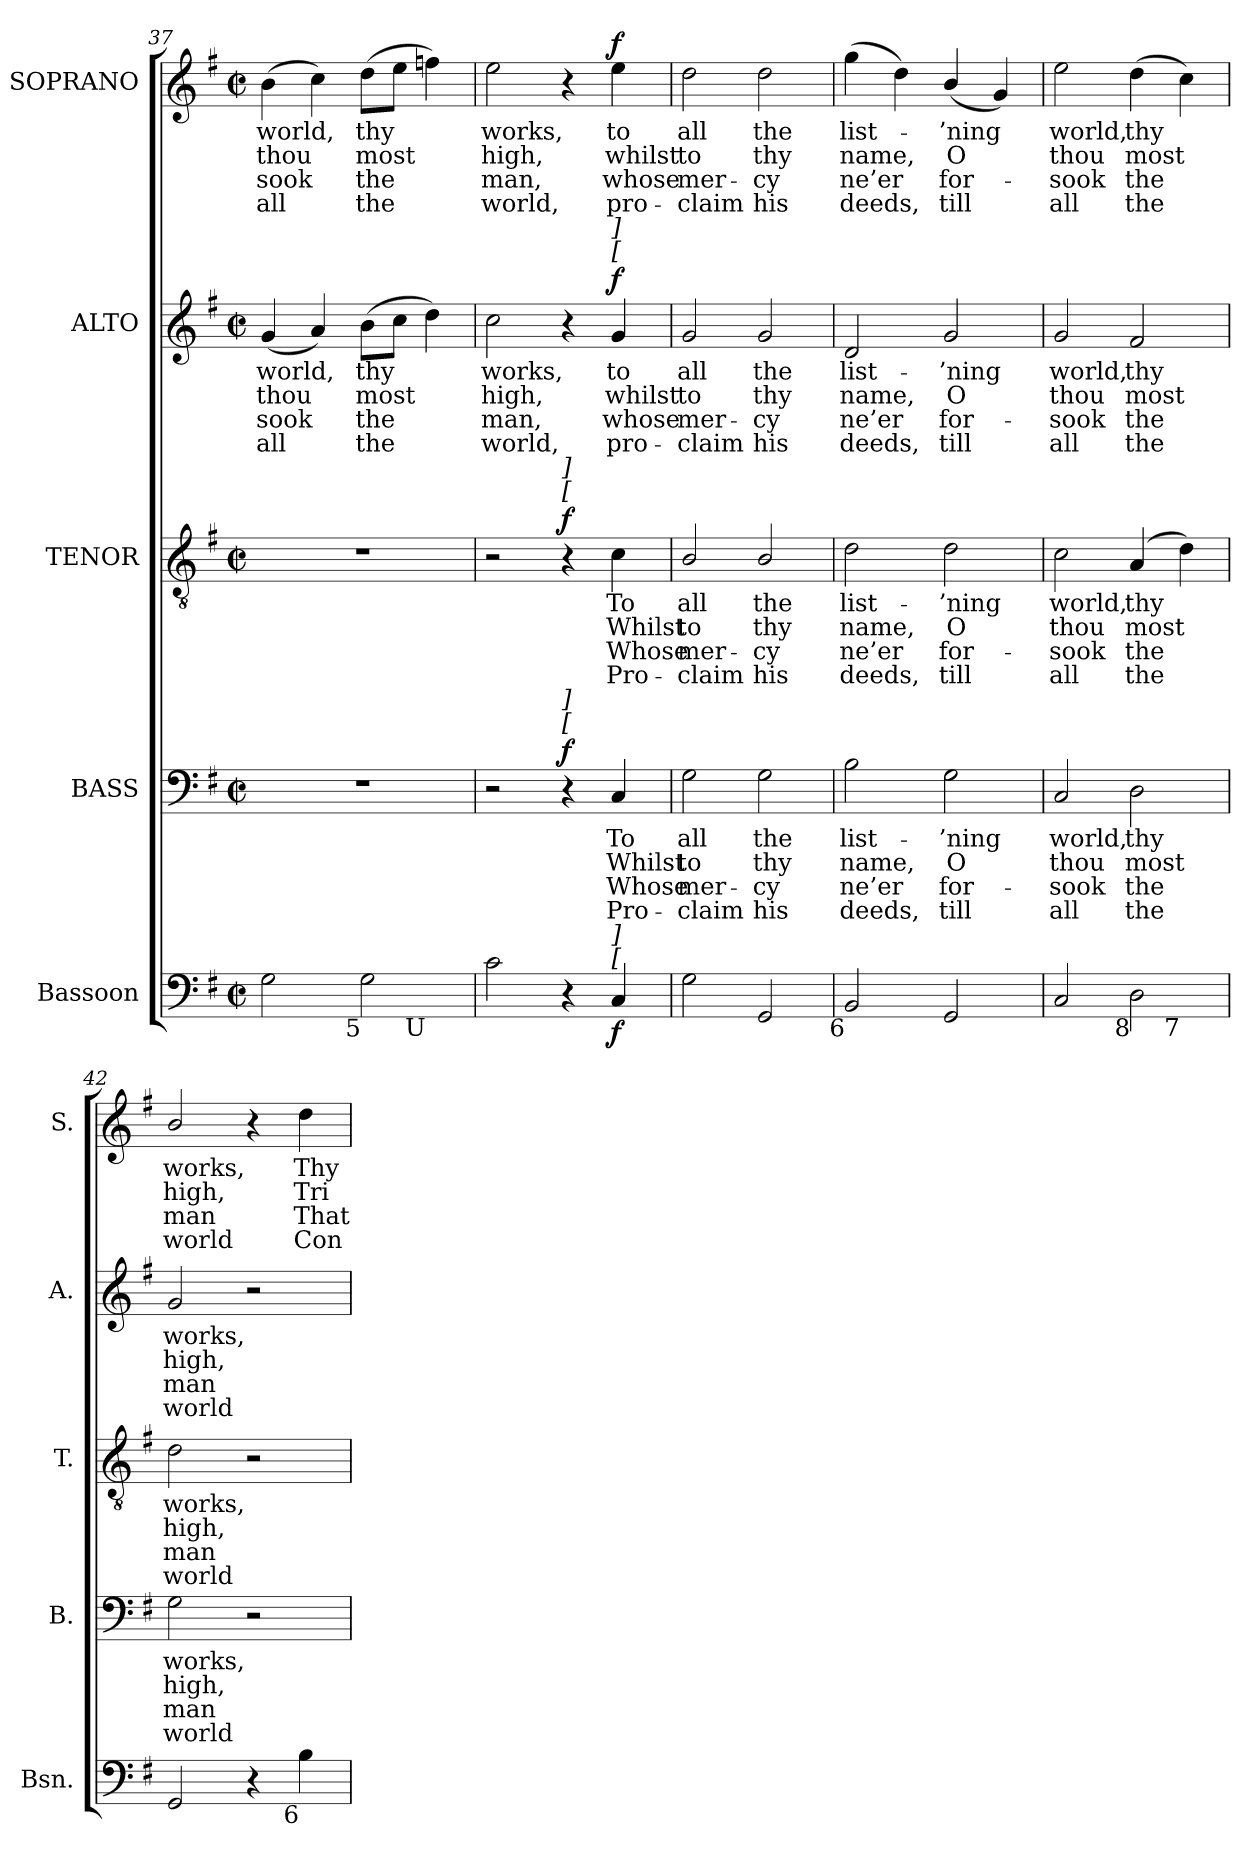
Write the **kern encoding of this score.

**kern	**dynam	**kern	**text	**text	**text	**text	**dynam	**kern	**text	**text	**text	**text	**dynam	**kern	**text	**text	**text	**text	**dynam	**kern	**text	**text	**text	**text	**dynam
*part5	*part5	*part4	*part4	*part4	*part4	*part4	*part4	*part3	*part3	*part3	*part3	*part3	*part3	*part2	*part2	*part2	*part2	*part2	*part2	*part1	*part1	*part1	*part1	*part1	*part1
*staff5	*staff5	*staff4	*staff4	*staff4	*staff4	*staff4	*staff4	*staff3	*staff3	*staff3	*staff3	*staff3	*staff3	*staff2	*staff2	*staff2	*staff2	*staff2	*staff2	*staff1	*staff1	*staff1	*staff1	*staff1	*staff1
*I"Bassoon	*	*I"BASS	*	*	*	*	*	*I"TENOR	*	*	*	*	*	*I"ALTO	*	*	*	*	*	*I"SOPRANO	*	*	*	*	*
*I'Bsn.	*	*I'B.	*	*	*	*	*	*I'T.	*	*	*	*	*	*I'A.	*	*	*	*	*	*I'S.	*	*	*	*	*
!!LO:LB:g=z
*clefF4	*	*clefF4	*	*	*	*	*	*clefGv2	*	*	*	*	*	*clefG2	*	*	*	*	*	*clefG2	*	*	*	*	*
*	*	*	*	*	*	*	*	*ITrd7c12	*	*	*	*	*	*	*	*	*	*	*	*	*	*	*	*	*
*k[f#]	*	*k[f#]	*	*	*	*	*	*k[f#]	*	*	*	*	*	*k[f#]	*	*	*	*	*	*k[f#]	*	*	*	*	*
*G:	*	*G:	*	*	*	*	*	*G:	*	*	*	*	*	*G:	*	*	*	*	*	*G:	*	*	*	*	*
*M2/2	*	*M2/2	*	*	*	*	*	*M2/2	*	*	*	*	*	*M2/2	*	*	*	*	*	*M2/2	*	*	*	*	*
*met(c|)	*	*met(c|)	*	*	*	*	*	*met(c|)	*	*	*	*	*	*met(c|)	*	*	*	*	*	*met(c|)	*	*	*	*	*
=37	=37	=37	=37	=37	=37	=37	=37	=37	=37	=37	=37	=37	=37	=37	=37	=37	=37	=37	=37	=37	=37	=37	=37	=37	=37
!	!	!	!	!	!	!	!	!	!	!	!	!	!	!	!LO:LY:b:color=#000000	!LO:LY:b:color=#000000	!LO:LY:b:color=#000000	!LO:LY:b:color=#000000	!	!	!	!	!	!	!
!	!	!	!	!	!	!	!	!	!	!	!	!	!	!	!	!	!	!	!	!	!LO:LY:b:color=#000000	!LO:LY:b:color=#000000	!LO:LY:b:color=#000000	!LO:LY:b:color=#000000	!
*^	*	*	*	*	*	*	*	*	*	*	*	*	*	*	*	*	*	*	*	*	*	*	*	*	*
2Gi\	2.ryy	.	1r	.	.	.	.	.	1r	.	.	.	.	.	(4gi/	world,	thou	sook	all	.	(4bi\	world,	thou	sook	all	.
.	.	.	.	.	.	.	.	.	.	.	.	.	.	.	4ai/)	.	.	.	.	.	4cci\)	.	.	.	.	.
!	!	!	!	!	!	!	!	!	!	!	!	!	!	!	!	!LO:LY:b:color=#000000	!LO:LY:b:color=#000000	!LO:LY:b:color=#000000	!LO:LY:b:color=#000000	!	!	!	!	!	!	!
!LO:TX:b:rj:t=5	!	!	!	!	!	!	!	!	!	!	!	!	!	!	!	!	!	!	!	!	!	!	!	!	!	!
!	!	!	!	!	!	!	!	!	!	!	!	!	!	!	!	!	!	!	!	!	!	!LO:LY:b:color=#000000	!LO:LY:b:color=#000000	!LO:LY:b:color=#000000	!LO:LY:b:color=#000000	!
2Gi\	.	.	.	.	.	.	.	.	.	.	.	.	.	.	(8bi\L	thy	most	the	the	.	(8ddi\L	thy	most	the	the	.
.	.	.	.	.	.	.	.	.	.	.	.	.	.	.	8cci\J	.	.	.	.	.	8eei\J	.	.	.	.	.
!	!LO:TX:b:rj:t=U	!	!	!	!	!	!	!	!	!	!	!	!	!	!	!	!	!	!	!	!	!	!	!	!	!
.	4ryy	.	.	.	.	.	.	.	.	.	.	.	.	.	4ddi\)	.	.	.	.	.	4ffni\)	.	.	.	.	.
*v	*v	*	*	*	*	*	*	*	*	*	*	*	*	*	*	*	*	*	*	*	*	*	*	*	*	*
=38	=38	=38	=38	=38	=38	=38	=38	=38	=38	=38	=38	=38	=38	=38	=38	=38	=38	=38	=38	=38	=38	=38	=38	=38	=38
*^	*	*	*	*	*	*	*	*	*	*	*	*	*	*	*	*	*	*	*	*	*	*	*	*	*
!	!	!	!	!	!	!	!	!	!	!	!	!	!	!	!	!LO:LY:b:color=#000000	!LO:LY:b:color=#000000	!LO:LY:b:color=#000000	!LO:LY:b:color=#000000	!	!	!	!	!	!	!
*v	*v	*	*	*	*	*	*	*	*	*	*	*	*	*	*	*	*	*	*	*	*	*	*	*	*	*
*^	*	*	*	*	*	*	*	*	*	*	*	*	*	*	*	*	*	*	*	*	*	*	*	*	*
!	!	!	!	!	!	!	!	!	!	!	!	!	!	!	!	!	!	!	!	!	!	!LO:LY:b:color=#000000	!LO:LY:b:color=#000000	!LO:LY:b:color=#000000	!LO:LY:b:color=#000000	!
*v	*v	*	*	*	*	*	*	*	*	*	*	*	*	*	*	*	*	*	*	*	*	*	*	*	*	*
2ci\	.	2r	.	.	.	.	.	2r	.	.	.	.	.	2cci\	works,	high,	man,	world,	.	2eei\	works,	high,	man,	world,	.
!	!	!	!	!	!	!	!	!LO:TX:a:i:t=[	!	!	!	!	!	!	!	!	!	!	!	!	!	!	!	!	!
!	!	!	!	!	!	!	!	!LO:TX:a:i:t=]	!	!	!	!	!	!	!	!	!	!	!	!	!	!	!	!	!
!	!	!LO:TX:a:i:t=[	!	!	!	!	!	!	!	!	!	!	!	!	!	!	!	!	!	!	!	!	!	!	!
!	!	!LO:TX:a:i:t=]	!	!	!	!	!	!	!	!	!	!	!	!	!	!	!	!	!	!	!	!	!	!	!
4r	.	4r	.	.	.	.	f	4r	.	.	.	.	f	4r	.	.	.	.	.	4r	.	.	.	.	.
!	!	!	!LO:LY:b:color=#000000	!LO:LY:b:color=#000000	!LO:LY:b:color=#000000	!LO:LY:b:color=#000000	!	!	!	!	!	!	!	!	!	!	!	!	!	!	!	!	!	!	!
!	!	!	!	!	!	!	!	!	!LO:LY:b:color=#000000	!LO:LY:b:color=#000000	!LO:LY:b:color=#000000	!LO:LY:b:color=#000000	!	!	!	!	!	!	!	!	!	!	!	!	!
!	!	!	!	!	!	!	!	!	!	!	!	!	!	!	!LO:LY:b:color=#000000	!LO:LY:b:color=#000000	!LO:LY:b:color=#000000	!LO:LY:b:color=#000000	!	!	!	!	!	!	!
!	!	!	!	!	!	!	!	!	!	!	!	!	!	!LO:TX:a:i:t=[	!	!	!	!	!	!	!	!	!	!	!
!	!	!	!	!	!	!	!	!	!	!	!	!	!	!LO:TX:a:i:t=]	!	!	!	!	!	!	!	!	!	!	!
!LO:TX:a:i:t=[	!	!	!	!	!	!	!	!	!	!	!	!	!	!	!	!	!	!	!	!	!	!	!	!	!
!LO:TX:a:i:t=]	!	!	!	!	!	!	!	!	!	!	!	!	!	!	!	!	!	!	!	!	!	!	!	!	!
!	!	!	!	!	!	!	!	!	!	!	!	!	!	!	!	!	!	!	!	!	!LO:LY:b:color=#000000	!LO:LY:b:color=#000000	!LO:LY:b:color=#000000	!LO:LY:b:color=#000000	!
4Ci/	f	4Ci/	To	Whilst	Whose	Pro-	.	4Ci\	To	Whilst	Whose	Pro-	.	4gi/	to	whilst	whose	pro-	f	4eei\	to	whilst	whose	pro-	f
=39	=39	=39	=39	=39	=39	=39	=39	=39	=39	=39	=39	=39	=39	=39	=39	=39	=39	=39	=39	=39	=39	=39	=39	=39	=39
!	!	!	!LO:LY:b:color=#000000	!LO:LY:b:color=#000000	!LO:LY:b:color=#000000	!LO:LY:b:color=#000000	!	!	!	!	!	!	!	!	!	!	!	!	!	!	!	!	!	!	!
!	!	!	!	!	!	!	!	!	!LO:LY:b:color=#000000	!LO:LY:b:color=#000000	!LO:LY:b:color=#000000	!LO:LY:b:color=#000000	!	!	!	!	!	!	!	!	!	!	!	!	!
!	!	!	!	!	!	!	!	!	!	!	!	!	!	!	!LO:LY:b:color=#000000	!LO:LY:b:color=#000000	!LO:LY:b:color=#000000	!LO:LY:b:color=#000000	!	!	!	!	!	!	!
!	!	!	!	!	!	!	!	!	!	!	!	!	!	!	!	!	!	!	!	!	!LO:LY:b:color=#000000	!LO:LY:b:color=#000000	!LO:LY:b:color=#000000	!LO:LY:b:color=#000000	!
2Gi\	.	2Gi\	all	to	-mer-	-claim	.	2BBi/	all	to	-mer-	-claim	.	2gi/	all	to	-mer-	-claim	.	2ddi\	all	to	-mer-	-claim	.
!	!	!	!LO:LY:b:color=#000000	!LO:LY:b:color=#000000	!LO:LY:b:color=#000000	!LO:LY:b:color=#000000	!	!	!	!	!	!	!	!	!	!	!	!	!	!	!	!	!	!	!
!	!	!	!	!	!	!	!	!	!LO:LY:b:color=#000000	!LO:LY:b:color=#000000	!LO:LY:b:color=#000000	!LO:LY:b:color=#000000	!	!	!	!	!	!	!	!	!	!	!	!	!
!	!	!	!	!	!	!	!	!	!	!	!	!	!	!	!LO:LY:b:color=#000000	!LO:LY:b:color=#000000	!LO:LY:b:color=#000000	!LO:LY:b:color=#000000	!	!	!	!	!	!	!
!	!	!	!	!	!	!	!	!	!	!	!	!	!	!	!	!	!	!	!	!	!LO:LY:b:color=#000000	!LO:LY:b:color=#000000	!LO:LY:b:color=#000000	!LO:LY:b:color=#000000	!
2GGi/	.	2Gi\	the	thy	cy	his	.	2BBi/	the	thy	cy	his	.	2gi/	the	thy	cy	his	.	2ddi\	the	thy	cy	his	.
=40	=40	=40	=40	=40	=40	=40	=40	=40	=40	=40	=40	=40	=40	=40	=40	=40	=40	=40	=40	=40	=40	=40	=40	=40	=40
!	!	!	!LO:LY:b:color=#000000	!LO:LY:b:color=#000000	!LO:LY:b:color=#000000	!LO:LY:b:color=#000000	!	!	!	!	!	!	!	!	!	!	!	!	!	!	!	!	!	!	!
!	!	!	!	!	!	!	!	!	!LO:LY:b:color=#000000	!LO:LY:b:color=#000000	!LO:LY:b:color=#000000	!LO:LY:b:color=#000000	!	!	!	!	!	!	!	!	!	!	!	!	!
!	!	!	!	!	!	!	!	!	!	!	!	!	!	!	!LO:LY:b:color=#000000	!LO:LY:b:color=#000000	!LO:LY:b:color=#000000	!LO:LY:b:color=#000000	!	!	!	!	!	!	!
!LO:TX:b:rj:t=6	!	!	!	!	!	!	!	!	!	!	!	!	!	!	!	!	!	!	!	!	!	!	!	!	!
!	!	!	!	!	!	!	!	!	!	!	!	!	!	!	!	!	!	!	!	!	!LO:LY:b:color=#000000	!LO:LY:b:color=#000000	!LO:LY:b:color=#000000	!LO:LY:b:color=#000000	!
2BBi/	.	2Bi\	list-	name,	ne’er	deeds,	.	2Di\	list-	name,	ne’er	deeds,	.	2di/	list-	name,	ne’er	deeds,	.	(4ggi\	list-	name,	ne’er	deeds,	.
.	.	.	.	.	.	.	.	.	.	.	.	.	.	.	.	.	.	.	.	4ddi\)	.	.	.	.	.
!	!	!	!LO:LY:b:color=#000000	!LO:LY:b:color=#000000	!LO:LY:b:color=#000000	!LO:LY:b:color=#000000	!	!	!	!	!	!	!	!	!	!	!	!	!	!	!	!	!	!	!
!	!	!	!	!	!	!	!	!	!LO:LY:b:color=#000000	!LO:LY:b:color=#000000	!LO:LY:b:color=#000000	!LO:LY:b:color=#000000	!	!	!	!	!	!	!	!	!	!	!	!	!
!	!	!	!	!	!	!	!	!	!	!	!	!	!	!	!LO:LY:b:color=#000000	!LO:LY:b:color=#000000	!LO:LY:b:color=#000000	!LO:LY:b:color=#000000	!	!	!	!	!	!	!
!	!	!	!	!	!	!	!	!	!	!	!	!	!	!	!	!	!	!	!	!	!LO:LY:b:color=#000000	!LO:LY:b:color=#000000	!LO:LY:b:color=#000000	!LO:LY:b:color=#000000	!
2GGi/	.	2Gi\	-’ning	O	for-	-till	.	2Di\	-’ning	O	for-	-till	.	2gi/	-’ning	O	for-	-till	.	(4bi/	-’ning	O	for-	-till	.
.	.	.	.	.	.	.	.	.	.	.	.	.	.	.	.	.	.	.	.	4gi/)	.	.	.	.	.
=41	=41	=41	=41	=41	=41	=41	=41	=41	=41	=41	=41	=41	=41	=41	=41	=41	=41	=41	=41	=41	=41	=41	=41	=41	=41
!	!	!	!LO:LY:b:color=#000000	!LO:LY:b:color=#000000	!LO:LY:b:color=#000000	!LO:LY:b:color=#000000	!	!	!	!	!	!	!	!	!	!	!	!	!	!	!	!	!	!	!
!	!	!	!	!	!	!	!	!	!LO:LY:b:color=#000000	!LO:LY:b:color=#000000	!LO:LY:b:color=#000000	!LO:LY:b:color=#000000	!	!	!	!	!	!	!	!	!	!	!	!	!
!	!	!	!	!	!	!	!	!	!	!	!	!	!	!	!LO:LY:b:color=#000000	!LO:LY:b:color=#000000	!LO:LY:b:color=#000000	!LO:LY:b:color=#000000	!	!	!	!	!	!	!
!	!	!	!	!	!	!	!	!	!	!	!	!	!	!	!	!	!	!	!	!	!LO:LY:b:color=#000000	!LO:LY:b:color=#000000	!LO:LY:b:color=#000000	!LO:LY:b:color=#000000	!
*^	*	*	*	*	*	*	*	*	*	*	*	*	*	*	*	*	*	*	*	*	*	*	*	*	*
2Ci/	2.ryy	.	2Ci/	world,	thou	sook	all	.	2Ci\	world,	thou	sook	all	.	2gi/	world,	thou	sook	all	.	2eei\	world,	thou	sook	all	.
!	!	!	!	!LO:LY:b:color=#000000	!LO:LY:b:color=#000000	!LO:LY:b:color=#000000	!LO:LY:b:color=#000000	!	!	!	!	!	!	!	!	!	!	!	!	!	!	!	!	!	!	!
!	!	!	!	!	!	!	!	!	!	!LO:LY:b:color=#000000	!LO:LY:b:color=#000000	!LO:LY:b:color=#000000	!LO:LY:b:color=#000000	!	!	!	!	!	!	!	!	!	!	!	!	!
!	!	!	!	!	!	!	!	!	!	!	!	!	!	!	!	!LO:LY:b:color=#000000	!LO:LY:b:color=#000000	!LO:LY:b:color=#000000	!LO:LY:b:color=#000000	!	!	!	!	!	!	!
!LO:TX:b:rj:t=8	!	!	!	!	!	!	!	!	!	!	!	!	!	!	!	!	!	!	!	!	!	!	!	!	!	!
!	!	!	!	!	!	!	!	!	!	!	!	!	!	!	!	!	!	!	!	!	!	!LO:LY:b:color=#000000	!LO:LY:b:color=#000000	!LO:LY:b:color=#000000	!LO:LY:b:color=#000000	!
2Di\	.	.	2Di\	thy	most	the	the	.	(4AAi/	thy	most	the	the	.	2f#i/	thy	most	the	the	.	(4ddi\	thy	most	the	the	.
!	!LO:TX:b:rj:t=7	!	!	!	!	!	!	!	!	!	!	!	!	!	!	!	!	!	!	!	!	!	!	!	!	!
.	4ryy	.	.	.	.	.	.	.	4Di\)	.	.	.	.	.	.	.	.	.	.	.	4cci\)	.	.	.	.	.
*v	*v	*	*	*	*	*	*	*	*	*	*	*	*	*	*	*	*	*	*	*	*	*	*	*	*	*
=42	=42	=42	=42	=42	=42	=42	=42	=42	=42	=42	=42	=42	=42	=42	=42	=42	=42	=42	=42	=42	=42	=42	=42	=42	=42
*^	*	*	*	*	*	*	*	*	*	*	*	*	*	*	*	*	*	*	*	*	*	*	*	*	*
!	!	!	!	!LO:LY:b:color=#000000	!LO:LY:b:color=#000000	!LO:LY:b:color=#000000	!LO:LY:b:color=#000000	!	!	!	!	!	!	!	!	!	!	!	!	!	!	!	!	!	!	!
*v	*v	*	*	*	*	*	*	*	*	*	*	*	*	*	*	*	*	*	*	*	*	*	*	*	*	*
*^	*	*	*	*	*	*	*	*	*	*	*	*	*	*	*	*	*	*	*	*	*	*	*	*	*
!	!	!	!	!	!	!	!	!	!	!LO:LY:b:color=#000000	!LO:LY:b:color=#000000	!LO:LY:b:color=#000000	!LO:LY:b:color=#000000	!	!	!	!	!	!	!	!	!	!	!	!	!
*v	*v	*	*	*	*	*	*	*	*	*	*	*	*	*	*	*	*	*	*	*	*	*	*	*	*	*
*^	*	*	*	*	*	*	*	*	*	*	*	*	*	*	*	*	*	*	*	*	*	*	*	*	*
!	!	!	!	!	!	!	!	!	!	!	!	!	!	!	!	!LO:LY:b:color=#000000	!LO:LY:b:color=#000000	!LO:LY:b:color=#000000	!LO:LY:b:color=#000000	!	!	!	!	!	!	!
*v	*v	*	*	*	*	*	*	*	*	*	*	*	*	*	*	*	*	*	*	*	*	*	*	*	*	*
*^	*	*	*	*	*	*	*	*	*	*	*	*	*	*	*	*	*	*	*	*	*	*	*	*	*
!	!	!	!	!	!	!	!	!	!	!	!	!	!	!	!	!	!	!	!	!	!	!LO:LY:b:color=#000000	!LO:LY:b:color=#000000	!LO:LY:b:color=#000000	!LO:LY:b:color=#000000	!
*v	*v	*	*	*	*	*	*	*	*	*	*	*	*	*	*	*	*	*	*	*	*	*	*	*	*	*
2GGi/	.	2Gi\	works,	high,	man	world	.	2Di\	works,	high,	man	world	.	2gi/	works,	high,	man	world	.	2bi/	works,	high,	man	world	.
4r	.	2r	.	.	.	.	.	2r	.	.	.	.	.	2r	.	.	.	.	.	4r	.	.	.	.	.
!LO:TX:b:rj:t=6	!	!	!	!	!	!	!	!	!	!	!	!	!	!	!	!	!	!	!	!	!	!	!	!	!
!	!	!	!	!	!	!	!	!	!	!	!	!	!	!	!	!	!	!	!	!	!LO:LY:b:color=#000000	!LO:LY:b:color=#000000	!LO:LY:b:color=#000000	!LO:LY:b:color=#000000	!
4Bi\	.	.	.	.	.	.	.	.	.	.	.	.	.	.	.	.	.	.	.	4ddi\	Thy	Tri-	That	Con-	.
=	=	=	=	=	=	=	=	=	=	=	=	=	=	=	=	=	=	=	=	=	=	=	=	=	=
*-	*-	*-	*-	*-	*-	*-	*-	*-	*-	*-	*-	*-	*-	*-	*-	*-	*-	*-	*-	*-	*-	*-	*-	*-	*-
